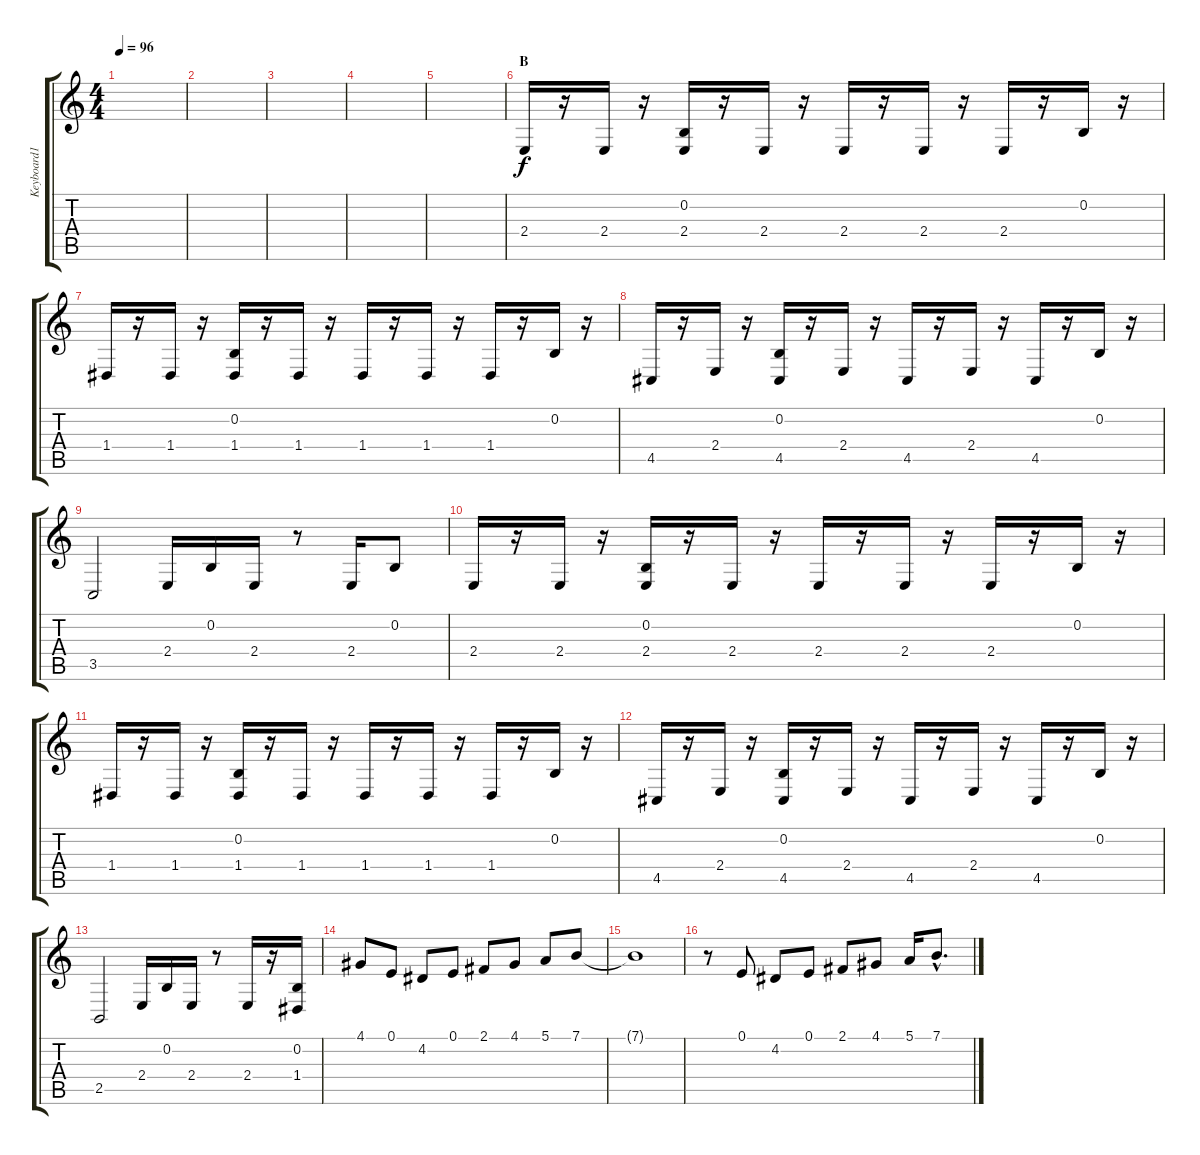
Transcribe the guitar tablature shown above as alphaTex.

\track ("Keyboard1" "Keyboard1") {instrument brightacousticpiano}
\staff {score tabs}
\tuning (E4 B3 G3 D3 A2 E2) {hide}
\ts (4 4)
\tempo 96
\clef g2
\ks c
|
|
|
|
|
\section ("" "B")
2.4.16 r.16 2.4.16 r.16 (0.2 2.4).16 r.16 2.4.16 r.16 2.4.16 r.16 2.4.16 r.16 2.4.16 r.16 0.2.16 r.16 |
1.4.16 r.16 1.4.16 r.16 (0.2 1.4).16 r.16 1.4.16 r.16 1.4.16 r.16 1.4.16 r.16 1.4.16 r.16 0.2.16 r.16 |
4.5.16 r.16 2.4.16 r.16 (0.2 4.5).16 r.16 2.4.16 r.16 4.5.16 r.16 2.4.16 r.16 4.5.16 r.16 0.2.16 r.16 |
3.5.2 2.4.16 0.2.16 2.4.16 r.8 2.4.16 0.2.8 |
2.4.16 r.16 2.4.16 r.16 (0.2 2.4).16 r.16 2.4.16 r.16 2.4.16 r.16 2.4.16 r.16 2.4.16 r.16 0.2.16 r.16 |
1.4.16 r.16 1.4.16 r.16 (0.2 1.4).16 r.16 1.4.16 r.16 1.4.16 r.16 1.4.16 r.16 1.4.16 r.16 0.2.16 r.16 |
4.5.16 r.16 2.4.16 r.16 (0.2 4.5).16 r.16 2.4.16 r.16 4.5.16 r.16 2.4.16 r.16 4.5.16 r.16 0.2.16 r.16 |
2.5.2 2.4.16 0.2.16 2.4.16 r.8 2.4.16 r.16 (0.2 1.4).16 |
4.1.8 0.1.8 4.2.8 0.1.8 2.1.8 4.1.8 5.1.8 7.1.8 |
7.1{t}.1 |
r.8 0.1.8 4.2.8 0.1.8 2.1.8 4.1.8 5.1.16 7.1{hac}.8{d}
